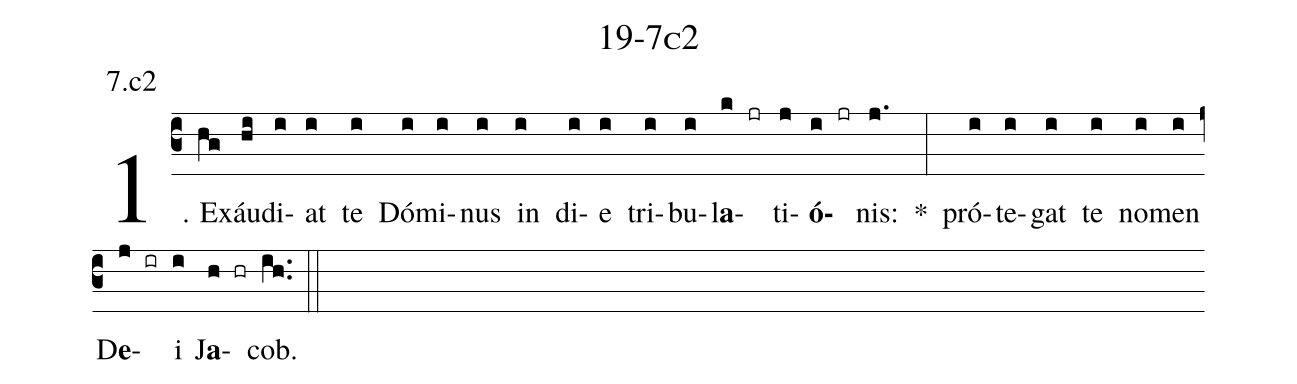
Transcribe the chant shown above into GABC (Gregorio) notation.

name: 19-7c2;
annotation: 7.c2;
%%
(c3)1. Ex(hg)áu(hi)di(i)at(i) te(i) Dó(i)mi(i)nus(i) in(i) di(i)e(i) tri(i)bu(i)l<b>a</b>(k jr)ti(j)<b>ó</b>(i jr)nis:(j.) *(:) pró(i)te(i)gat(i) te(i) no(i)men(i) D<b>e</b>(j ir)i(i) J<b>a</b>(h hr)cob.(ih..) (::)
